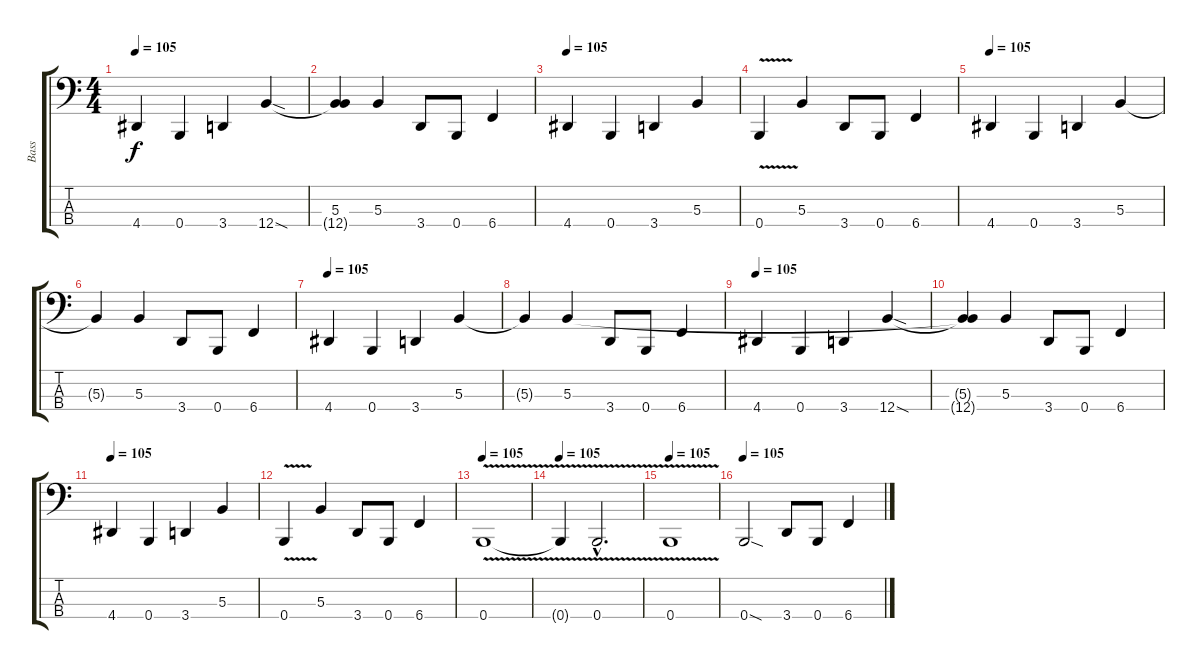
\track ("Bass" "Bass") {instrument electricbasspick}
\staff {score tabs}
\tuning (E2 B1 Gb1 B0) {hide}
\ts (4 4)
\tempo 105
\clef f4
\ks c
4.4.4{dy f} 0.4.4 3.4.4 12.4{sod}.4 |
(5.3{t} 12.4{t}).4 5.3.4 3.4.8 0.4.8 6.4.4 |
\tempo 105
4.4.4 0.4.4 3.4.4 5.3.4 |
0.4{v}.4 5.3.4 3.4.8 0.4.8 6.4.4 |
\tempo 105
4.4.4 0.4.4 3.4.4 5.3.4 |
5.3{t}.4 5.3.4 3.4.8 0.4.8 6.4.4 |
\tempo 105
4.4.4 0.4.4 3.4.4 5.3.4 |
5.3{t}.4 5.3.4 3.4.8 0.4.8 6.4.4 |
\tempo 105
4.4.4 0.4.4 3.4.4 12.4{sod}.4 |
(5.3{t} 12.4{t}).4 5.3.4 3.4.8 0.4.8 6.4.4 |
\tempo 105
4.4.4 0.4.4 3.4.4 5.3.4 |
0.4{v}.4 5.3.4 3.4.8 0.4.8 6.4.4 |
\tempo 105
0.4{v}.1 |
\tempo 105
0.4{t}.4 0.4{v hac}.2{d} |
\tempo 105
0.4{v}.1 |
\tempo 105
0.4{sod}.2 3.4.8 0.4.8 6.4.4
